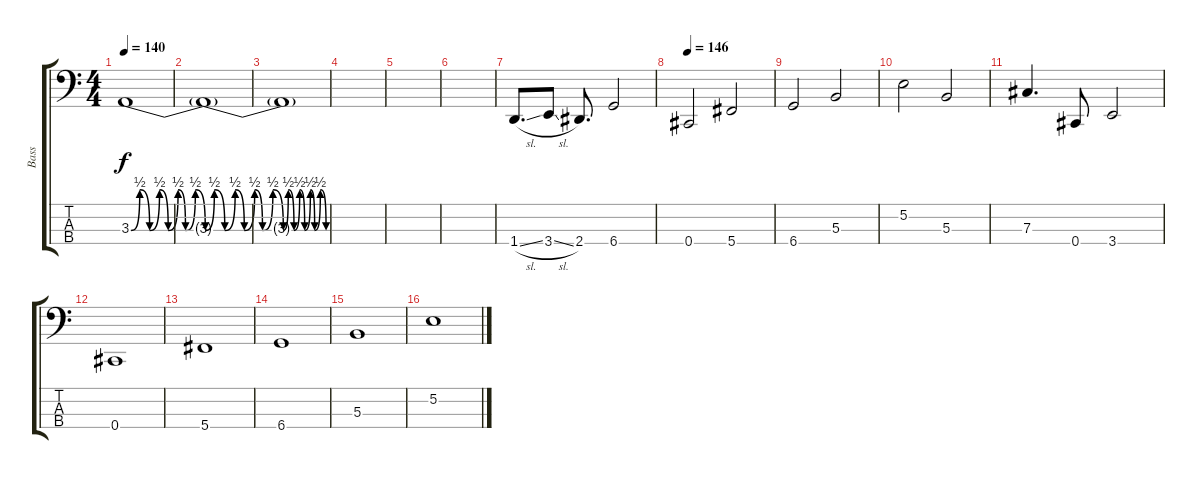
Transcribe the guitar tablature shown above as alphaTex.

\track ("Bass" "Bass") {instrument electricbasspick}
\staff {score tabs}
\tuning (E2 B1 Gb1 Db1) {hide}
\ts (4 4)
\tempo 140
\clef f4
\ks c
3.3{be (custom 0 0 7 2 15 0 23 2 30 0 38 2 44 0 52 2 60 0) t}.1{dy f} |
3.3{be (custom 0 0 7 2 15 0 23 2 30 0 38 2 44 0 52 2 60 0) t}.1 |
3.3{be (custom 0 0 7 2 15 0 23 2 30 0 38 2 44 0 52 2 60 0) t}.1 |
|
|
|
1.4{sl}.8{d} 3.4{sl}.8 2.4.8{d} 6.4.2 |
\tempo 146
0.4.2 5.4.2 |
6.4.2 5.3.2 |
5.2.2 5.3.2 |
7.3.4{d} 0.4.8 3.4.2 |
0.4.1 |
5.4.1 |
6.4.1 |
5.3.1 |
5.2.1
